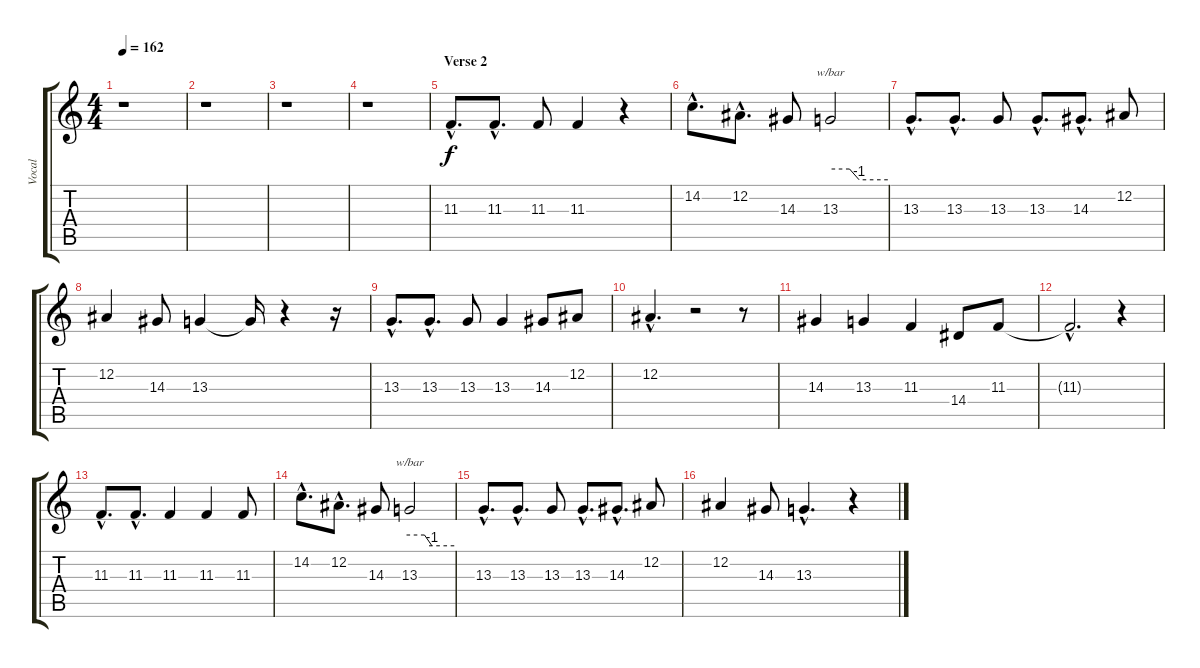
\track ("Vocal" "Vocal") {instrument viola}
\staff {score tabs}
\tuning (Eb4 Bb3 Gb3 Db3 Ab2 Eb2) {hide}
\ts (4 4)
\tempo 162
\clef g2
\ks c
r.1{dy f} |
r.1 |
r.1 |
r.1 |
\section ("" "Verse 2")
11.3{hac}.8{d} 11.3{hac}.8{d} 11.3.8 11.3.4 r.4 |
14.2{hac}.8{d} 12.2{hac}.8{d} 14.3.8 13.3.2{tbe (custom default 0 0 20 0 30 -4 60 -4)} |
13.3{hac}.8{d} 13.3{hac}.8{d} 13.3.8 13.3{hac}.8{d} 14.3{hac}.8{d} 12.2.8 |
12.2.4 14.3.8 13.3.4 13.3{t}.16 r.4 r.16 |
13.3{hac}.8{d} 13.3{hac}.8{d} 13.3.8 13.3.4 14.3.8 12.2.8 |
12.2{hac}.4{d} r.2 r.8 |
14.3.4 13.3.4 11.3.4 14.4.8 11.3.8 |
11.3{hac t}.2{d} r.4 |
11.3{hac}.8{d} 11.3{hac}.8{d} 11.3.4 11.3.4 11.3.8 |
14.2{hac}.8{d} 12.2{hac}.8{d} 14.3.8 13.3.2{tbe (custom default 0 0 20 0 30 -4 60 -4)} |
13.3{hac}.8{d} 13.3{hac}.8{d} 13.3.8 13.3{hac}.8{d} 14.3{hac}.8{d} 12.2.8 |
12.2.4 14.3.8 13.3{hac}.4{d} r.4
